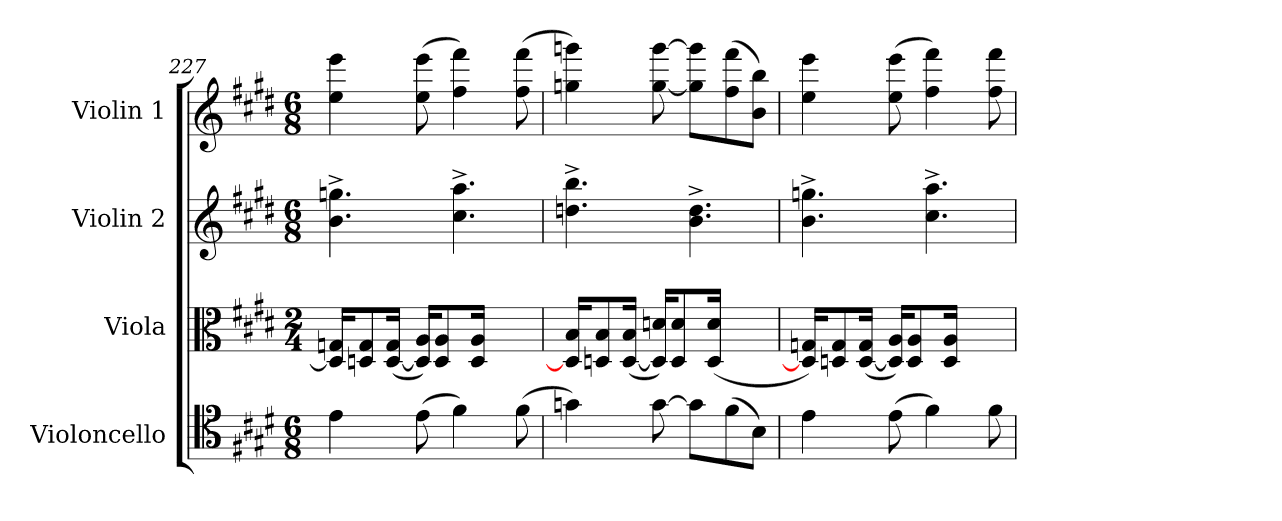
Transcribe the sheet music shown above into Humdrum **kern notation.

**kern	**kern	**kern	**kern
*part4	*part3	*part2	*part1
*staff4	*staff3	*staff2	*staff1
*I"Violoncello	*I"Viola	*I"Violin 2	*I"Violin 1
*I'Vc	*I'Vla	*I'Vln	*I'Vln
!!LO:PB:g=z
*clefC4	*clefC3	*clefG2	*clefG2
*k[f#c#g#d#]	*k[f#c#g#d#]	*k[f#c#g#d#]	*k[f#c#g#d#]
*M6/8	*M2/4	*M6/8	*M6/8
=227	=227	=227	=227
4e\	16D/] 16Gn/KL	4.b\^ 4.ggn\^	4ee\ 4eee\
.	8Dn/ 8G/	.	.
.	([16D/ 16G/Jk	.	.
(8e\	16D/] 16A/KL)	.	(8ee\ 8eee\
.	8D/ 8A/	.	.
4f#\)	.	4.cc#\^ 4.aa\^	4ff#\ 4fff#\)
.	[16D/ 16A/Jk	.	.
.	4ryy	.	.
(8f#\	.	.	(8ff#\ 8fff#\
=228	=228	=228	=228
4gn\)	16D/] 16B/KL	4.ddn\^ 4.bb\^	4ggn\ 4gggn\)
.	8Dn/ 8B/	.	.
.	([16D/ 16B/Jk	.	.
[8g\	16D/] 16dn/KL)	.	[8gg\ [8ggg\
.	8D/ 8d/	.	.
8g\L]	.	4.b\^ 4.dd\^	8gg\] 8ggg\]L
.	([16D/ 16d/Jk	.	.
(8f#\	4ryy	.	(8ff#\ 8fff#\
8B\J)	.	.	8b\ 8bb\J)
=229	=229	=229	=229
4e\	16D/] 16Gn/KL)	4.b\^ 4.ggn\^	4ee\ 4eee\
.	8Dn/ 8G/	.	.
.	([16D/ 16G/Jk	.	.
(8e\	16D/] 16A/KL)	.	(8ee\ 8eee\
.	8D/ 8A/	.	.
4f#\)	.	4.cc#\^ 4.aa\^	4ff#\ 4fff#\)
.	[16D/ 16A/Jk	.	.
.	4ryy	.	.
8f#\	.	.	8ff#\ 8fff#\
=	=	=	=
*-	*-	*-	*-
